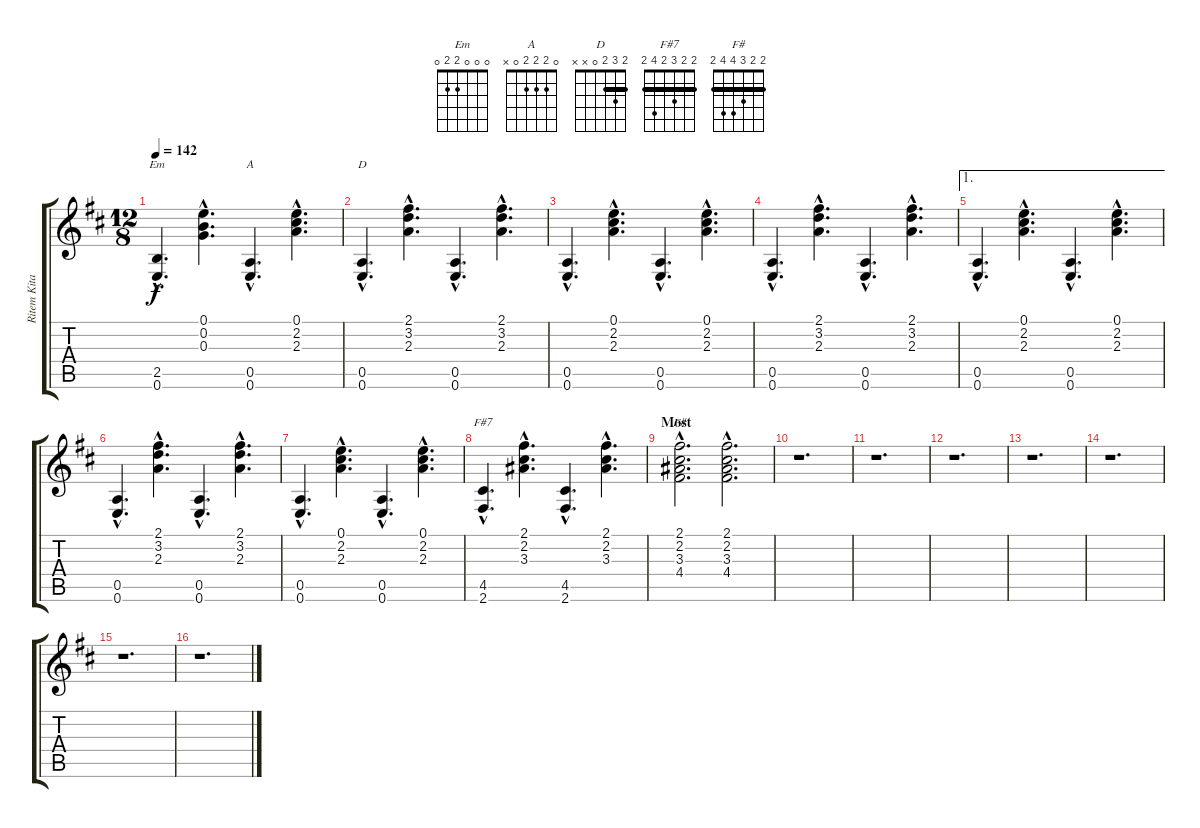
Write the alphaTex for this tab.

\track ("Ritem Kitara" "Ritem Kita") {instrument acousticguitarnylon}
\staff {score tabs}
\tuning (E4 B3 G3 D3 A2 E2) {hide}
\chord ("Em" 0 0 0 2 2 0)
\chord ("A" 0 2 2 2 0 x)
\chord ("D" 2 3 2 0 x x) {barre 2}
\chord ("F#7" 2 2 3 2 4 2) {barre 2}
\chord ("F#" 2 2 3 4 4 2) {barre 2}
\ts (12 8)
\tempo 142
\clef g2
\ks d
(2.5{hac} 0.6{hac}).4{d ch "Em" dy f} (0.1{hac} 0.2{hac} 0.3{hac}).4{d} (0.5{hac} 0.6{hac}).4{d ch "A"} (0.1{hac} 2.2{hac} 2.3{hac}).4{d} |
(0.5{hac} 0.6{hac}).4{d ch "D"} (2.1{hac} 3.2{hac} 2.3{hac}).4{d} (0.5{hac} 0.6{hac}).4{d} (2.1{hac} 3.2{hac} 2.3{hac}).4{d} |
(0.5{hac} 0.6{hac}).4{d} (0.1{hac} 2.2{hac} 2.3{hac}).4{d} (0.5{hac} 0.6{hac}).4{d} (0.1{hac} 2.2{hac} 2.3{hac}).4{d} |
(0.5{hac} 0.6{hac}).4{d} (2.1{hac} 3.2{hac} 2.3{hac}).4{d} (0.5{hac} 0.6{hac}).4{d} (2.1{hac} 3.2{hac} 2.3{hac}).4{d} |
\ae 1
(0.5{hac} 0.6{hac}).4{d} (0.1{hac} 2.2{hac} 2.3{hac}).4{d} (0.5{hac} 0.6{hac}).4{d} (0.1{hac} 2.2{hac} 2.3{hac}).4{d} |
(0.5{hac} 0.6{hac}).4{d} (2.1{hac} 3.2{hac} 2.3{hac}).4{d} (0.5{hac} 0.6{hac}).4{d} (2.1{hac} 3.2{hac} 2.3{hac}).4{d} |
(0.5{hac} 0.6{hac}).4{d} (0.1{hac} 2.2{hac} 2.3{hac}).4{d} (0.5{hac} 0.6{hac}).4{d} (0.1{hac} 2.2{hac} 2.3{hac}).4{d} |
(4.5{hac} 2.6{hac}).4{d ch "F#7"} (2.1{hac} 2.2{hac} 3.3{hac}).4{d} (4.5{hac} 2.6{hac}).4{d} (2.1{hac} 2.2{hac} 3.3{hac}).4{d} |
\section ("" "Most")
(2.1{hac} 2.2{hac} 3.3{hac} 4.4{hac}).2{d ch "F#"} (2.1{hac} 2.2{hac} 3.3{hac} 4.4{hac}).2{d} |
r.1{d} |
r.1{d} |
r.1{d} |
r.1{d} |
r.1{d} |
r.1{d} |
r.1{d}
